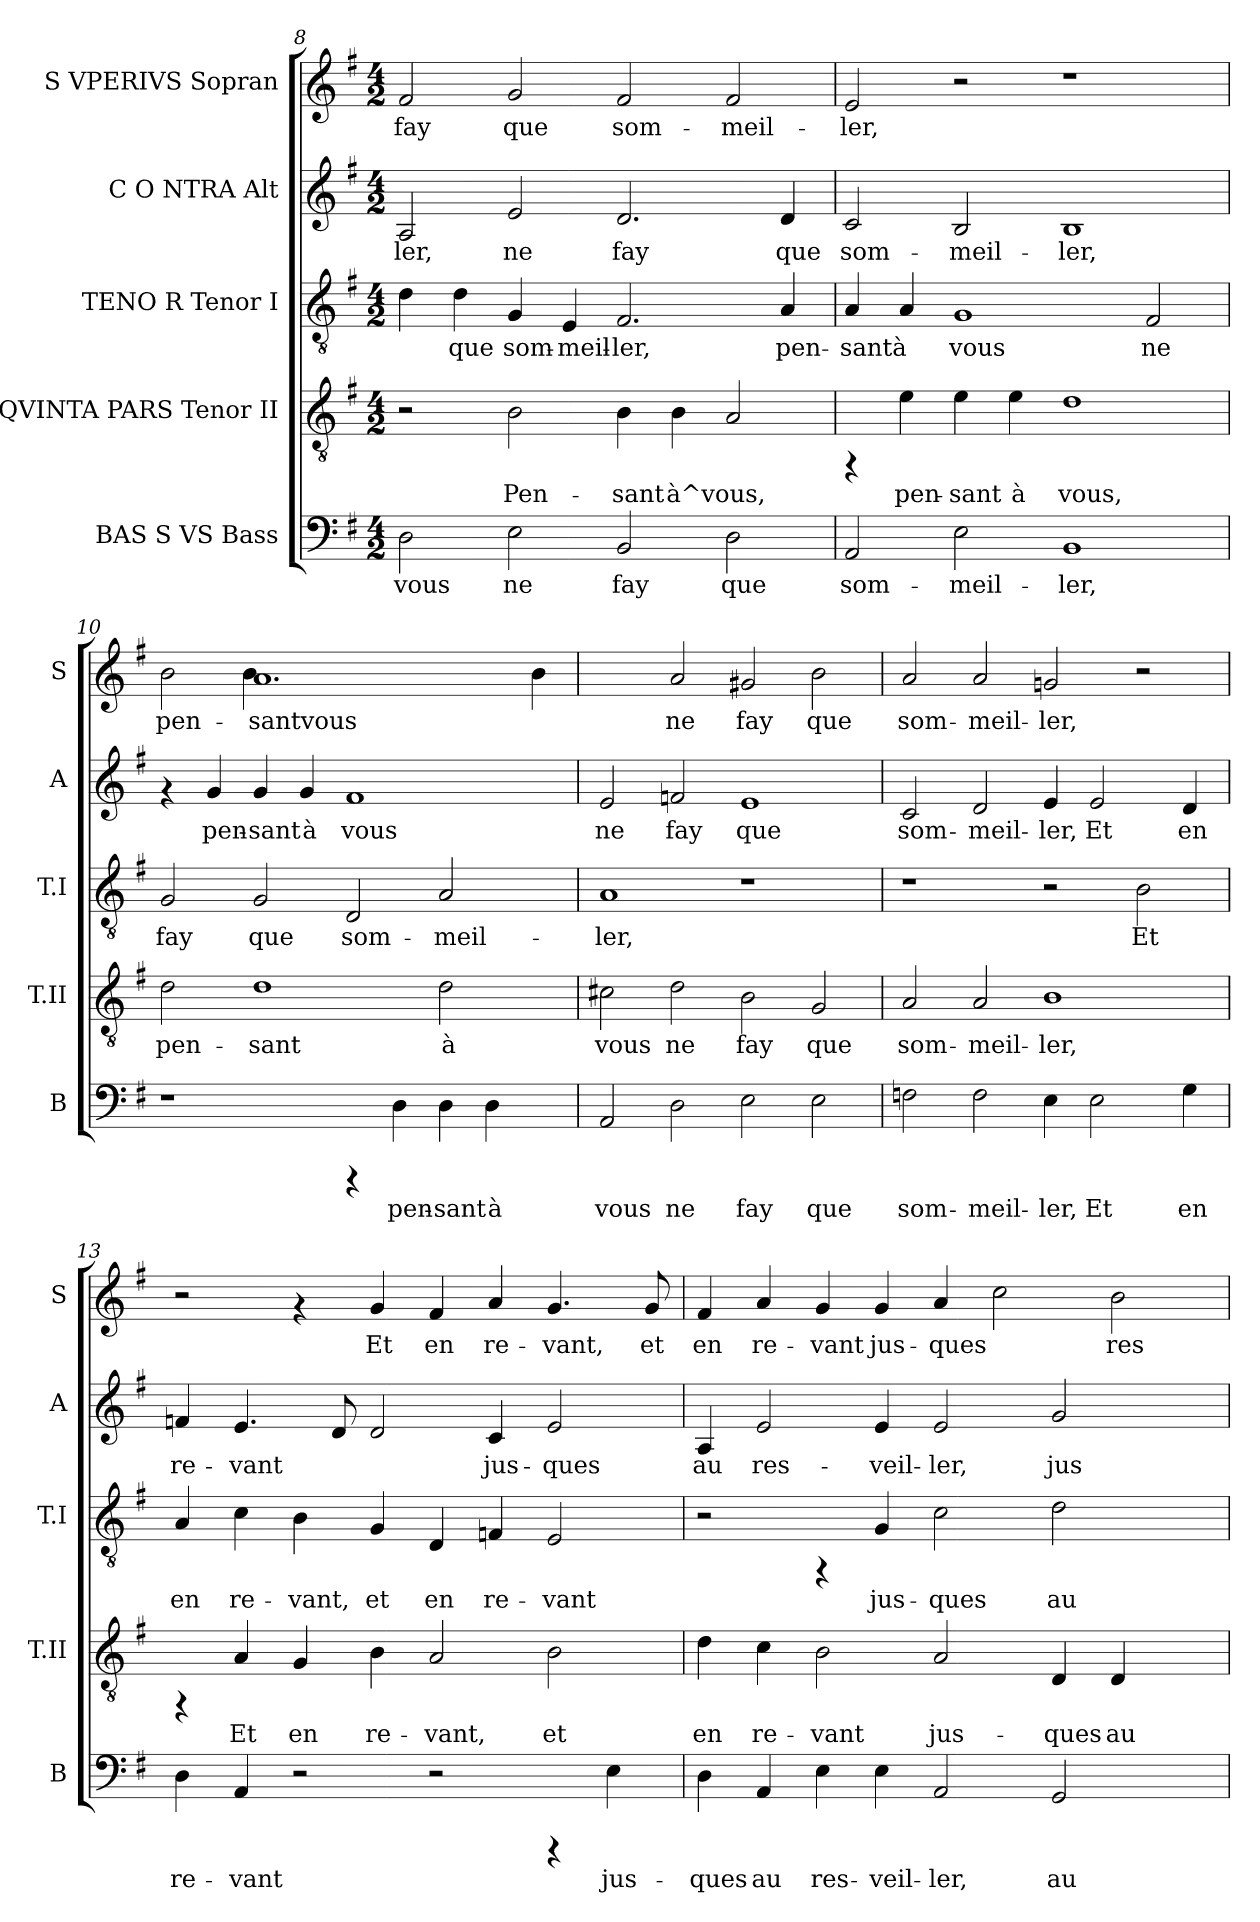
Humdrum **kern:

**kern	**text	**kern	**text	**kern	**text	**kern	**text	**kern	**text
*part5	*part5	*part4	*part4	*part3	*part3	*part2	*part2	*part1	*part1
*staff5	*staff5	*staff4	*staff4	*staff3	*staff3	*staff2	*staff2	*staff1	*staff1
*I"BAS S VS  Bass	*	*I"QVINTA PARS  Tenor II	*	*I"TENO R  Tenor I	*	*I"C O NTRA  Alt	*	*I"S VPERIVS  Sopran	*
*I'B	*	*I'T.II	*	*I'T.I	*	*I'A	*	*I'S	*
*clefF4	*	*clefGv2	*	*clefGv2	*	*clefG2	*	*clefG2	*
*k[f#]	*	*k[f#]	*	*k[f#]	*	*k[f#]	*	*k[f#]	*
*G:	*	*G:	*	*G:	*	*G:	*	*G:	*
*M4/2	*	*M4/2	*	*M4/2	*	*M4/2	*	*M4/2	*
=8	=8	=8	=8	=8	=8	=8	=8	=8	=8
!	!LO:LY:b:cj	!	!	!	!LO:LY:b	!	!LO:LY:b:cj	!	!LO:LY:b
2D\	vous	2r	.	4d\	.	2A/	-ler,	2f#/	fay
!	!	!	!	!	!LO:LY:b	!	!	!	!
.	.	.	.	4d\	que	.	.	.	.
!	!LO:LY:b:cj	!	!LO:LY:b	!	!LO:LY:b	!	!LO:LY:b:cj	!	!LO:LY:b
2E\	ne	2B\	Pen-	4G/	som-	2e/	ne	2g/	que
!	!	!	!	!	!LO:LY:b	!	!	!	!
.	.	.	.	4E/	-meil-	.	.	.	.
!	!LO:LY:b:cj	!	!LO:LY:b	!	!LO:LY:b	!	!LO:LY:b:cj	!	!LO:LY:b
2BB/	fay	4B\	-sant	2.F#/	-ler,	2.d/	fay	2f#/	som-
!	!	!	!LO:LY:b	!	!	!	!	!	!
.	.	4B\	à^vous,	.	.	.	.	.	.
!	!LO:LY:b:cj	!	!LO:LY:b	!	!	!	!	!	!LO:LY:b
2D\	que	2A/	.	.	.	.	.	2f#/	-meil-
!	!	!	!	!	!LO:LY:b	!	!LO:LY:b:cj	!	!
.	.	.	.	4A/	pen-	4d/	que	.	.
=9	=9	=9	=9	=9	=9	=9	=9	=9	=9
!	!LO:LY:b:cj	!	!	!	!LO:LY:b	!	!LO:LY:b:cj	!	!LO:LY:b
2AA/	som-	4rFF	.	4A/	-santà	2c/	som-	2e/	-ler,
!	!	!	!LO:LY:b	!	!LO:LY:b	!	!	!	!
.	.	4e\	pen-	4A/	.	.	.	.	.
!	!LO:LY:b:cj	!	!LO:LY:b	!	!LO:LY:b	!	!LO:LY:b:cj	!	!
2E\	-meil-	4e\	-sant	1G	vous	2B/	-meil-	2r	.
!	!	!	!LO:LY:b	!	!	!	!	!	!
.	.	4e\	à	.	.	.	.	.	.
!	!LO:LY:b:cj	!	!LO:LY:b	!	!	!	!LO:LY:b:cj	!	!
1BB	-ler,	1d	vous,	.	.	1B	-ler,	1r	.
!	!	!	!	!	!LO:LY:b	!	!	!	!
.	.	.	.	2F#/	ne	.	.	.	.
=10	=10	=10	=10	=10	=10	=10	=10	=10	=10
!	!	!	!LO:LY:b	!	!LO:LY:b	!	!	!	!LO:LY:b
*	*	*	*	*	*	*	*	*^	*
1r	.	2d\	pen-	2G/	fay	4rf	.	2b\	2ryy	pen-
!	!	!	!	!	!	!	!LO:LY:b:cj	!	!	!
.	.	.	.	.	.	4g/	pen-	.	.	.
!	!	!	!LO:LY:b	!	!LO:LY:b	!	!LO:LY:b:cj	!	!	!LO:LY:b
.	.	1d	-sant	2G/	que	4g/	-sant	1.a	4b\	-santvous
!	!	!	!	!	!	!	!LO:LY:b:cj	!	!	!
.	.	.	.	.	.	4g/	à	.	1.ryy	.
!	!	!	!	!	!LO:LY:b	!	!LO:LY:b:cj	!	!	!
4rCCC	.	.	.	2D/	som-	1f#	vous	.	.	.
!	!LO:LY:b:cj	!	!	!	!	!	!	!	!	!
4D\	pen-	.	.	.	.	.	.	.	.	.
!	!LO:LY:b:cj	!	!LO:LY:b	!	!LO:LY:b	!	!	!	!	!
4D\	-sant	2d\	à	2A/	-meil-	.	.	.	.	.
!	!LO:LY:b:cj	!	!	!	!	!	!	!	!	!
4D\	à	.	.	.	.	.	.	.	.	.
!	!	!	!	!	!	!	!	!	!	!LO:LY:b
4ryy	.	4ryy	.	4ryy	.	4ryy	.	4b\	.	.
*	*	*	*	*	*	*	*	*v	*v	*
!!LO:PB:g=z
=11	=11	=11	=11	=11	=11	=11	=11	=11	=11
!	!LO:LY:b:cj	!	!LO:LY:b	!	!LO:LY:b	!	!LO:LY:b:cj	!	!
2AA/	vous	2c#X\	vous	1A	-ler,	2e/	ne	2ryy	.
!	!LO:LY:b:cj	!	!LO:LY:b	!	!	!	!LO:LY:b:cj	!	!LO:LY:b
2D\	ne	2d\	ne	.	.	2fn/	fay	2a/	ne
!	!LO:LY:b:cj	!	!LO:LY:b	!	!	!	!LO:LY:b:cj	!	!LO:LY:b
2E\	fay	2B\	fay	1r	.	1e	que	2g#X/	fay
!	!LO:LY:b:cj	!	!LO:LY:b	!	!	!	!	!	!LO:LY:b
2E\	que	2G/	que	.	.	.	.	2b\	que
=12	=12	=12	=12	=12	=12	=12	=12	=12	=12
!	!LO:LY:b:cj	!	!LO:LY:b	!	!	!	!LO:LY:b:cj	!	!LO:LY:b
2Fn\	som-	2A/	som-	1r	.	2c/	som-	2a/	som-
!	!LO:LY:b:cj	!	!LO:LY:b	!	!	!	!LO:LY:b:cj	!	!LO:LY:b
2F\	-meil-	2A/	-meil-	.	.	2d/	-meil-	2a/	-meil-
!	!LO:LY:b:cj	!	!LO:LY:b	!	!	!	!LO:LY:b:cj	!	!LO:LY:b
4E\	-ler,	1B	-ler,	2r	.	4e/	-ler,	2gn/	-ler,
!	!LO:LY:b:cj	!	!	!	!	!	!LO:LY:b:cj	!	!
2E\	Et	.	.	.	.	2e/	Et	.	.
!	!	!	!	!	!LO:LY:b	!	!	!	!
.	.	.	.	2B\	Et	.	.	2r	.
!	!LO:LY:b:cj	!	!	!	!	!	!LO:LY:b:cj	!	!
4G\	en	.	.	.	.	4d/	en	.	.
=13	=13	=13	=13	=13	=13	=13	=13	=13	=13
!	!LO:LY:b:cj	!	!	!	!LO:LY:b	!	!LO:LY:b:cj	!	!
4D\	re-	4rFF	.	4A/	en	4fn/	re-	2r	.
!	!LO:LY:b:cj	!	!LO:LY:b	!	!LO:LY:b	!	!LO:LY:b:cj	!	!
4AA/	-vant	4A/	Et	4c\	re-	4.e/	-vant	.	.
!	!	!	!LO:LY:b	!	!LO:LY:b	!	!	!	!
2r	.	4G/	en	4B\	-vant,	.	.	4rf	.
!	!	!	!	!	!	!	!LO:LY:b:cj	!	!
.	.	.	.	.	.	8d/	.	.	.
!	!	!	!LO:LY:b	!	!LO:LY:b	!	!LO:LY:b:cj	!	!LO:LY:b
.	.	4B\	re-	4G/	et	2d/	.	4g/	Et
!	!	!	!LO:LY:b	!	!LO:LY:b	!	!	!	!LO:LY:b
2r	.	2A/	-vant,	4D/	en	.	.	4f#/	en
!	!	!	!	!	!LO:LY:b	!	!LO:LY:b:cj	!	!LO:LY:b
.	.	.	.	4Fn/	re-	4c/	jus-	4a/	re-
!	!	!	!LO:LY:b	!	!LO:LY:b	!	!LO:LY:b:cj	!	!LO:LY:b
4rCCC	.	2B\	et	2E/	-vant	2e/	-ques	4.g/	-vant,
!	!LO:LY:b:cj	!	!	!	!	!	!	!	!
4E\	jus-	.	.	.	.	.	.	.	.
!	!	!	!	!	!	!	!	!	!LO:LY:b
.	.	.	.	.	.	.	.	8g/	et
=14	=14	=14	=14	=14	=14	=14	=14	=14	=14
!	!LO:LY:b:cj	!	!LO:LY:b	!	!	!	!LO:LY:b:cj	!	!LO:LY:b
4D\	-ques	4d\	en	2r	.	4A/	au	4f#/	en
!	!LO:LY:b:cj	!	!LO:LY:b	!	!	!	!LO:LY:b:cj	!	!LO:LY:b
4AA/	au	4c\	re-	.	.	2e/	res-	4a/	re-
!	!LO:LY:b:cj	!	!LO:LY:b	!	!	!	!	!	!LO:LY:b
4E\	res-	2B\	-vant	4rFF	.	.	.	4g/	-vant
!	!LO:LY:b:cj	!	!	!	!LO:LY:b	!	!LO:LY:b:cj	!	!LO:LY:b
4E\	-veil-	.	.	4G/	jus-	4e/	-veil-	4g/	jus-
!	!LO:LY:b:cj	!	!LO:LY:b	!	!LO:LY:b	!	!LO:LY:b:cj	!	!LO:LY:b
2AA/	-ler,	2A/	jus-	2c\	-ques	2e/	-ler,	4a/	-ques
.	.	.	.	.	.	.	.	2cc\	.
!	!LO:LY:b:cj	!	!LO:LY:b	!	!LO:LY:b	!	!LO:LY:b:cj	!	!
2GG/	au	4D/	-ques	2d\	au	2g/	jus-	.	.
!	!	!	!LO:LY:b	!	!	!	!	!	!LO:LY:b
.	.	4D/	au	.	.	.	.	2b\	res-
4ryy	.	4ryy	.	4ryy	.	4ryy	.	.	.
=	=	=	=	=	=	=	=	=	=
*-	*-	*-	*-	*-	*-	*-	*-	*-	*-
